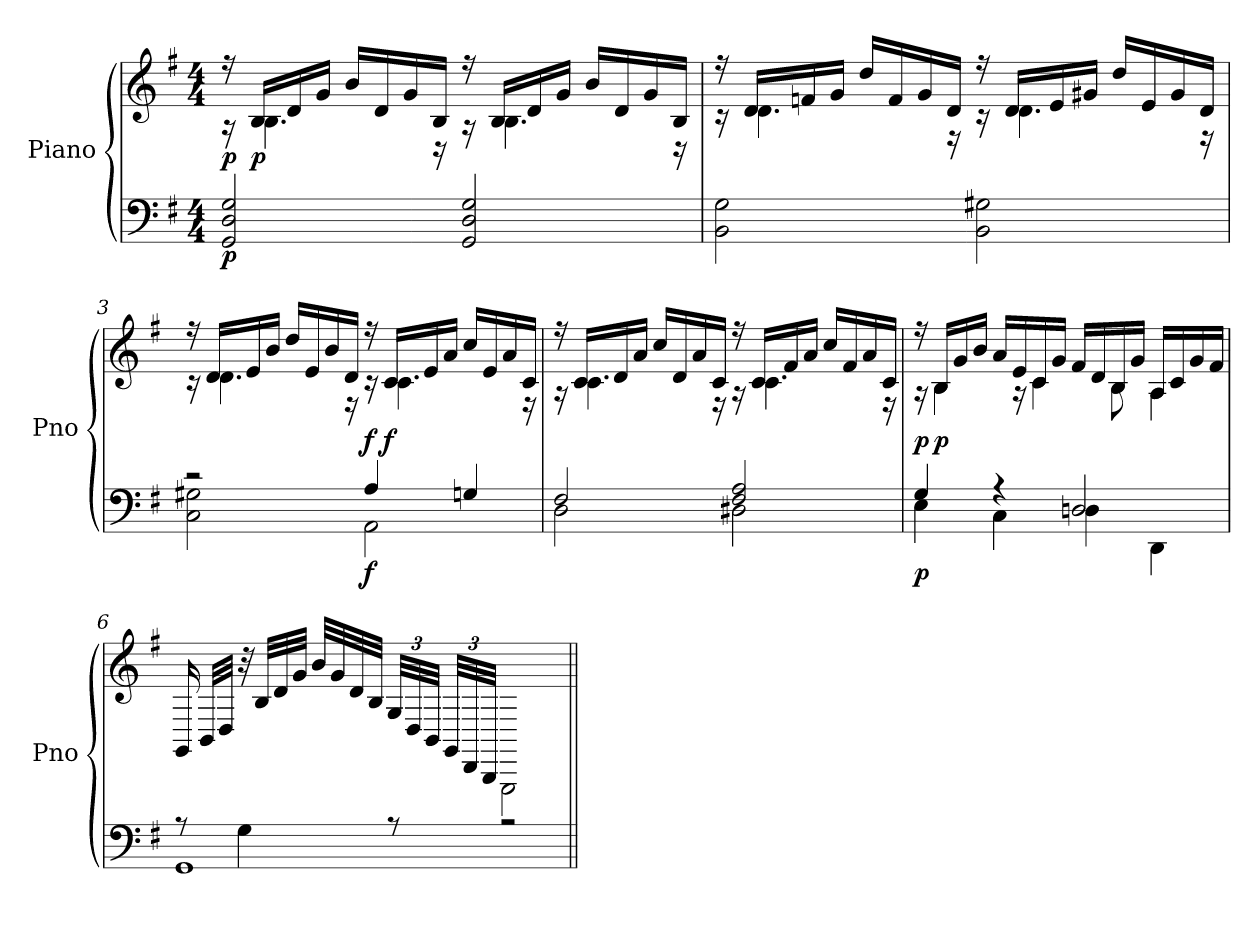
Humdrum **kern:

**kern	**dynam	**kern	**dynam
*part2	*part2	*part1	*part1
*staff2	*staff2	*staff1	*staff1
*I"Piano	*	*I"Piano	*
*I'Pno	*	*I'Pno	*
*clefF4	*	*clefG2	*
*k[f#]	*	*k[f#]	*
*M4/4	*	*M4/4	*
*MM120	*	*MM120	*
=1	=1	=1	=1
*	*	*^	*
!	!LO:DY:b	!	!	!LO:DY:b
2GG/ 2D/ 2G/	p	16r	16r	p
!	!	!	!	!LO:DY:b
.	.	16B/LL	4.B\	p
.	.	16d/	.	.
.	.	16g/JJ	.	.
.	.	16b/LL	.	.
.	.	16d/	.	.
.	.	16g/	.	.
.	.	16B/JJ	16r	.
2GG/ 2D/ 2G/	.	16r	16r	.
.	.	16B/LL	4.B\	.
.	.	16d/	.	.
.	.	16g/JJ	.	.
.	.	16b/LL	.	.
.	.	16d/	.	.
.	.	16g/	.	.
.	.	16B/JJ	16r	.
=2	=2	=2	=2	=2
2BB\ 2G\	.	16r	16r	.
.	.	16d/LL	4.d\	.
.	.	16fn/	.	.
.	.	16g/JJ	.	.
.	.	16dd/LL	.	.
.	.	16f/	.	.
.	.	16g/	.	.
.	.	16d/JJ	16r	.
2BB\ 2G#X\	.	16r	16r	.
.	.	16d/LL	4.d\	.
.	.	16e/	.	.
.	.	16g#X/JJ	.	.
.	.	16dd/LL	.	.
.	.	16e/	.	.
.	.	16g#/	.	.
.	.	16d/JJ	16r	.
!!LO:LB:g=z	!!
=3	=3	=3	=3	=3
*^	*	*	*	*
2r	2C\ 2G#X\	.	16r	16r	.
.	.	.	16d/LL	4.d\	.
.	.	.	16e/	.	.
.	.	.	16b/JJ	.	.
.	.	.	16dd/LL	.	.
.	.	.	16e/	.	.
.	.	.	16b/	.	.
.	.	.	16d/JJ	16r	.
!	!	!LO:DY:b	!	!	!LO:DY:b
4A/	2AA\	f	16r	16r	f
!	!	!	!	!	!LO:DY:b
.	.	.	16c/LL	4.c\	f
.	.	.	16e/	.	.
.	.	.	16a/JJ	.	.
4Gn/	.	.	16cc/LL	.	.
.	.	.	16e/	.	.
.	.	.	16a/	.	.
.	.	.	16c/JJ	16r	.
=4	=4	=4	=4	=4	=4
2F#/	2D\	.	16r	16r	.
.	.	.	16c/LL	4.c\	.
.	.	.	16d/	.	.
.	.	.	16a/JJ	.	.
.	.	.	16cc/LL	.	.
.	.	.	16d/	.	.
.	.	.	16a/	.	.
.	.	.	16c/JJ	16r	.
2F#/ 2A/	2D#X\	.	16r	16r	.
.	.	.	16c/LL	4.c\	.
.	.	.	16f#/	.	.
.	.	.	16a/JJ	.	.
.	.	.	16cc/LL	.	.
.	.	.	16f#/	.	.
.	.	.	16a/	.	.
.	.	.	16c/JJ	16r	.
*v	*v	*	*	*	*
!!LO:LB:g=z	!!
=5	=5	=5	=5	=5
*MM112	*	*MM112	*	*
*^	*	*	*	*
!	!	!LO:DY:b	!	!	!LO:DY:b
*	*^	*	*	*	*
4G/	4E\	2ryy	p	16r	16r	p
!	!	!	!	!	!	!LO:DY:b
.	.	.	.	16B/LL	4B\	p
.	.	.	.	16g/	.	.
.	.	.	.	16b/JJ	.	.
4r	4C\	.	.	16a/LL	.	.
.	.	.	.	16e/	16r	.
.	.	.	.	16c/	4c\	.
.	.	.	.	16g/JJ	.	.
*MM100	*	*	*	*MM100	*	*
2Dn/	4D\	8ryy	.	16f#/LL	.	.
.	.	.	.	16d/	.	.
*MM100	*	*	*	*MM100	*	*
.	.	4.ryy	.	16B/	8B\	.
.	.	.	.	16g/JJ	.	.
.	4DD\	.	.	16A/LL	4A\	.
.	.	.	.	16c/	.	.
.	.	.	.	16g/	.	.
.	.	.	.	16f#/JJ	.	.
*v	*v	*v	*	*	*	*
*	*	*v	*v	*
=6	=6	=6	=6
*MM92	*	*MM92	*
*^	*	*	*
8r	1GG	.	16GG/	.
.	.	.	32BB/LLL	.
.	.	.	32D/JJJ	.
4G\	.	.	32r	.
.	.	.	32B/LLL	.
.	.	.	32d/	.
.	.	.	32g/JJJ	.
.	.	.	32b/LLL	.
.	.	.	32g/	.
.	.	.	32d/	.
.	.	.	32B/JJJ	.
8r	.	.	48G/LLL	.
.	.	.	48D/	.
.	.	.	48BB/JJJ	.
.	.	.	48GG/LLL	.
.	.	.	48DD/	.
.	.	.	48BBB/JJJ	.
2r	.	.	2GGG\	.
*v	*v	*	*	*
=||	=||	=||	=||
*-	*-	*-	*-
